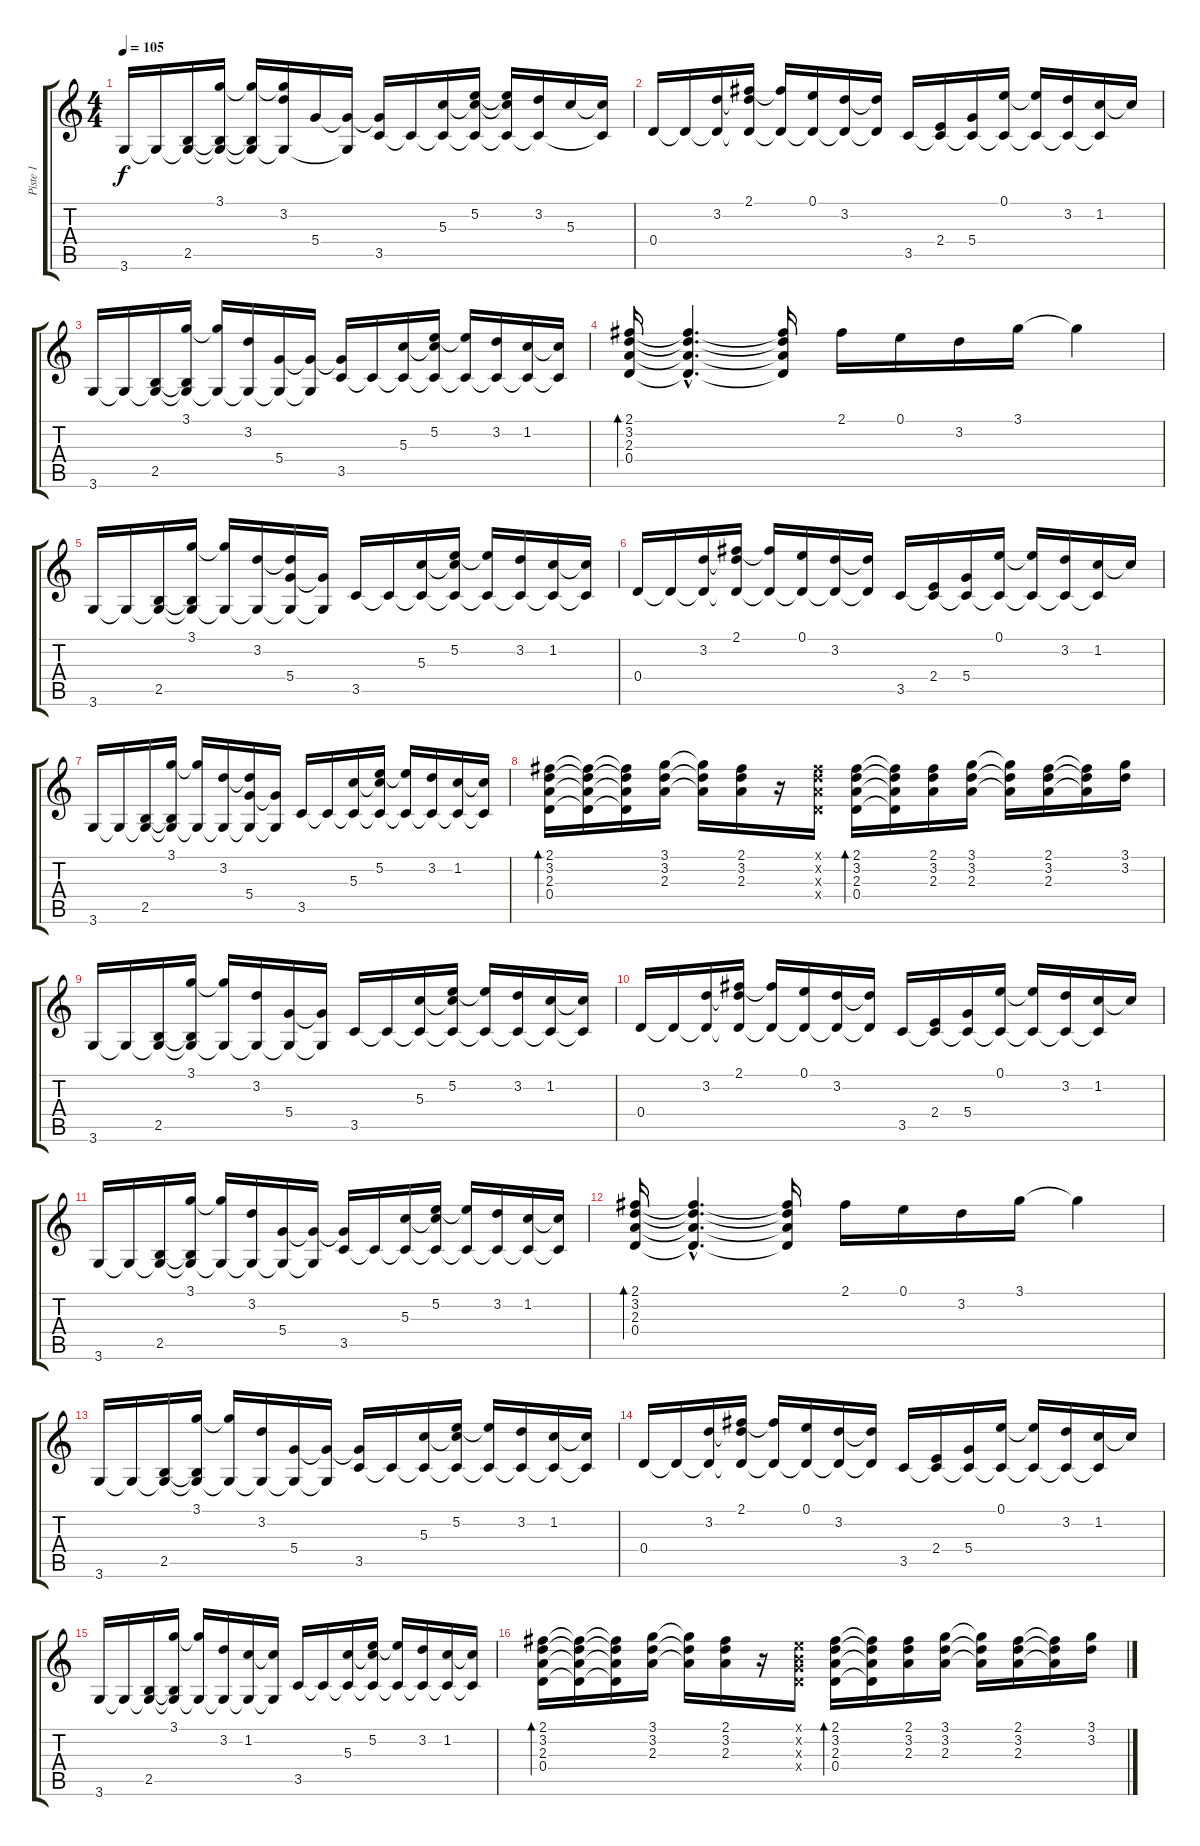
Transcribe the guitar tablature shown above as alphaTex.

\track ("Piste 1" "Piste 1") {instrument acousticguitarsteel}
\staff {score tabs}
\tuning (E4 B3 G3 D3 A2 E2) {hide}
\ts (4 4)
\tempo 105
\clef g2
\ks c
3.6.16{dy f instrument acousticguitarsteel} 3.6{t}.16 (2.5 3.6{t}).16 (3.1 2.5{t} 3.6{t}).16 (3.1{t} 2.5{t} 3.6{t}).16 (3.1{t} 3.2 3.6{t}).16 5.4.16 (5.4{t} 3.6{t}).16 (5.4{t} 3.5).16 3.5{t}.16 (5.3 3.5{t}).16 (5.2 5.3{t} 3.5{t}).16 (5.2{t} 5.3{t} 3.5{t}).16 (3.2 3.5{t}).16 5.3.16 (5.3{t} 3.5{t}).16 |
0.4.16 0.4{t}.16 (3.2 0.4{t}).16 (2.1 3.2{t} 0.4{t}).16 (2.1{t} 0.4{t}).16 (0.1 0.4{t}).16 (3.2 0.4{t}).16 (3.2{t} 0.4{t}).16 3.5.16 (2.4 3.5{t}).16 (5.4 3.5{t}).16 (0.1 3.5{t}).16 (0.1{t} 3.5{t}).16 (3.2 3.5{t}).16 (1.2 3.5{t}).16 1.2{t}.16 |
3.6.16 3.6{t}.16 (2.5 3.6{t}).16 (3.1 2.5{t} 3.6{t}).16 (3.1{t} 3.6{t}).16 (3.2 3.6{t}).16 (5.4 3.6{t}).16 (5.4{t} 3.6{t}).16 (5.4{t} 3.5).16 3.5{t}.16 (5.3 3.5{t}).16 (5.2 5.3{t} 3.5{t}).16 (5.2{t} 3.5{t}).16 (3.2 3.5{t}).16 (1.2 3.5{t}).16 (1.2{t} 3.5{t}).16 |
(2.1 3.2 2.3 0.4).16{bd 480} (2.1{hac t} 3.2{hac t} 2.3{hac t} 0.4{hac t}).4{d} (2.1{t} 3.2{t} 2.3{t} 0.4{t}).16 2.1.16 0.1.16 3.2.16 3.1.16 3.1{t}.4 |
3.6.16 3.6{t}.16 (2.5 3.6{t}).16 (3.1 2.5{t} 3.6{t}).16 (3.1{t} 3.6{t}).16 (3.2 3.6{t}).16 (3.2{t} 5.4 3.6{t}).16 (5.4{t} 3.6{t}).16 3.5.16 3.5{t}.16 (5.3 3.5{t}).16 (5.2 5.3{t} 3.5{t}).16 (5.2{t} 3.5{t}).16 (3.2 3.5{t}).16 (1.2 3.5{t}).16 (1.2{t} 3.5{t}).16 |
0.4.16 0.4{t}.16 (3.2 0.4{t}).16 (2.1 3.2{t} 0.4{t}).16 (2.1{t} 0.4{t}).16 (0.1 0.4{t}).16 (3.2 0.4{t}).16 (3.2{t} 0.4{t}).16 3.5.16 (2.4 3.5{t}).16 (5.4 3.5{t}).16 (0.1 3.5{t}).16 (0.1{t} 3.5{t}).16 (3.2 3.5{t}).16 (1.2 3.5{t}).16 1.2{t}.16 |
3.6.16 3.6{t}.16 (2.5 3.6{t}).16 (3.1 2.5{t} 3.6{t}).16 (3.1{t} 3.6{t}).16 (3.2 3.6{t}).16 (3.2{t} 5.4 3.6{t}).16 (5.4{t} 3.6{t}).16 3.5.16 3.5{t}.16 (5.3 3.5{t}).16 (5.2 5.3{t} 3.5{t}).16 (5.2{t} 3.5{t}).16 (3.2 3.5{t}).16 (1.2 3.5{t}).16 (1.2{t} 3.5{t}).16 |
(2.1 3.2 2.3 0.4).16{bd 480} (2.1{t} 3.2{t} 2.3{t} 0.4{t}).16 (2.1{t} 3.2{t} 2.3{t} 0.4{t}).16 (3.1 3.2 2.3).16 (3.1{t} 3.2{t} 2.3{t}).16 (2.1 3.2 2.3).16 r.16 (2.1{x} 3.2{x} 2.3{x} 0.4{x}).16 (2.1 3.2 2.3 0.4).16{bd 480} (2.1{t} 3.2{t} 2.3{t} 0.4{t}).16 (2.1 3.2 2.3).16 (3.1 3.2 2.3).16 (3.1{t} 3.2{t} 2.3{t}).16 (2.1 3.2 2.3).16 (2.1{t} 3.2{t} 2.3{t}).16 (3.1 3.2).16 |
3.6.16 3.6{t}.16 (2.5 3.6{t}).16 (3.1 2.5{t} 3.6{t}).16 (3.1{t} 3.6{t}).16 (3.2 3.6{t}).16 (5.4 3.6{t}).16 (5.4{t} 3.6{t}).16 3.5.16 3.5{t}.16 (5.3 3.5{t}).16 (5.2 5.3{t} 3.5{t}).16 (5.2{t} 3.5{t}).16 (3.2 3.5{t}).16 (1.2 3.5{t}).16 (1.2{t} 3.5{t}).16 |
0.4.16 0.4{t}.16 (3.2 0.4{t}).16 (2.1 3.2{t} 0.4{t}).16 (2.1{t} 0.4{t}).16 (0.1 0.4{t}).16 (3.2 0.4{t}).16 (3.2{t} 0.4{t}).16 3.5.16 (2.4 3.5{t}).16 (5.4 3.5{t}).16 (0.1 3.5{t}).16 (0.1{t} 3.5{t}).16 (3.2 3.5{t}).16 (1.2 3.5{t}).16 1.2{t}.16 |
3.6.16 3.6{t}.16 (2.5 3.6{t}).16 (3.1 2.5{t} 3.6{t}).16 (3.1{t} 3.6{t}).16 (3.2 3.6{t}).16 (5.4 3.6{t}).16 (5.4{t} 3.6{t}).16 (5.4{t} 3.5).16 3.5{t}.16 (5.3 3.5{t}).16 (5.2 5.3{t} 3.5{t}).16 (5.2{t} 3.5{t}).16 (3.2 3.5{t}).16 (1.2 3.5{t}).16 (1.2{t} 3.5{t}).16 |
(2.1 3.2 2.3 0.4).16{bd 480} (2.1{hac t} 3.2{hac t} 2.3{hac t} 0.4{hac t}).4{d} (2.1{t} 3.2{t} 2.3{t} 0.4{t}).16 2.1.16 0.1.16 3.2.16 3.1.16 3.1{t}.4 |
3.6.16 3.6{t}.16 (2.5 3.6{t}).16 (3.1 2.5{t} 3.6{t}).16 (3.1{t} 3.6{t}).16 (3.2 3.6{t}).16 (5.4 3.6{t}).16 (5.4{t} 3.6{t}).16 (5.4{t} 3.5).16 3.5{t}.16 (5.3 3.5{t}).16 (5.2 5.3{t} 3.5{t}).16 (5.2{t} 3.5{t}).16 (3.2 3.5{t}).16 (1.2 3.5{t}).16 (1.2{t} 3.5{t}).16 |
0.4.16 0.4{t}.16 (3.2 0.4{t}).16 (2.1 3.2{t} 0.4{t}).16 (2.1{t} 0.4{t}).16 (0.1 0.4{t}).16 (3.2 0.4{t}).16 (3.2{t} 0.4{t}).16 3.5.16 (2.4 3.5{t}).16 (5.4 3.5{t}).16 (0.1 3.5{t}).16 (0.1{t} 3.5{t}).16 (3.2 3.5{t}).16 (1.2 3.5{t}).16 1.2{t}.16 |
3.6.16 3.6{t}.16 (2.5 3.6{t}).16 (3.1 2.5{t} 3.6{t}).16 (3.1{t} 3.6{t}).16 (3.2 3.6{t}).16 (1.2 3.6{t}).16 (1.2{t} 3.6{t}).16 3.5.16 3.5{t}.16 (5.3 3.5{t}).16 (5.2 5.3{t} 3.5{t}).16 (5.2{t} 3.5{t}).16 (3.2 3.5{t}).16 (1.2 3.5{t}).16 (1.2{t} 3.5{t}).16 |
(2.1 3.2 2.3 0.4).16{bd 480} (2.1{t} 3.2{t} 2.3{t} 0.4{t}).16 (2.1{t} 3.2{t} 2.3{t} 0.4{t}).16 (3.1 3.2 2.3).16 (3.1{t} 3.2{t} 2.3{t}).16 (2.1 3.2 2.3).16 r.16 (0.1{x} 0.2{x} 0.3{x} 0.4{x}).16 (2.1 3.2 2.3 0.4).16{bd 480} (2.1{t} 3.2{t} 2.3{t} 0.4{t}).16 (2.1 3.2 2.3).16 (3.1 3.2 2.3).16 (3.1{t} 3.2{t} 2.3{t}).16 (2.1 3.2 2.3).16 (2.1{t} 3.2{t} 2.3{t}).16 (3.1 3.2).16
